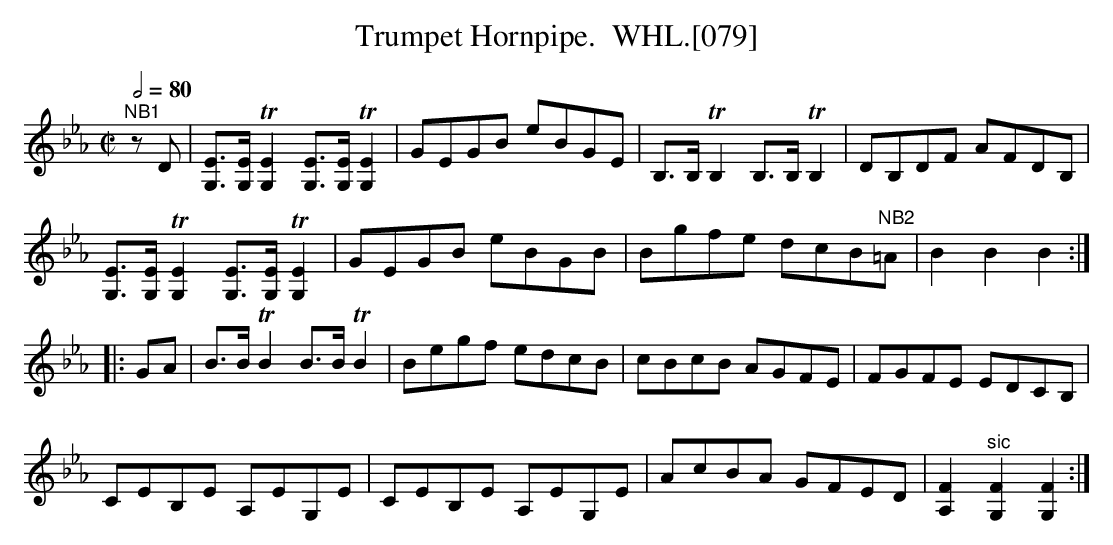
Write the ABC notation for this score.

X:1
T:Trumpet Hornpipe.  WHL.[079]
M:C|
L:1/8
Q:1/2=80
K:Eb
"^NB1"zD|[G,E]>[G,E] !trill![G,E]2 [G,E]>[G,E] !trill![G,E]2|GEGB eBGE|B,>B, !trill!B,2 B,>B, !trill!B,2|DB,DF AFDB,|
[G,E]>[G,E] !trill![G,E]2 [G,E]>[G,E] !trill![G,E]2|GEGB eBGB|Bgfe dcB"^NB2"=A|B2B2B2:|
|:GA|B>B !trill!B2 B>B !trill!B2|Begf edcB|cBcB AGFE|FGFE EDCB,|
CEB,E A,EG,E|CEB,E A,EG,E|AcBA GFED|[FA,]2 "^sic"[FG,]2 [FG,]2 :|
